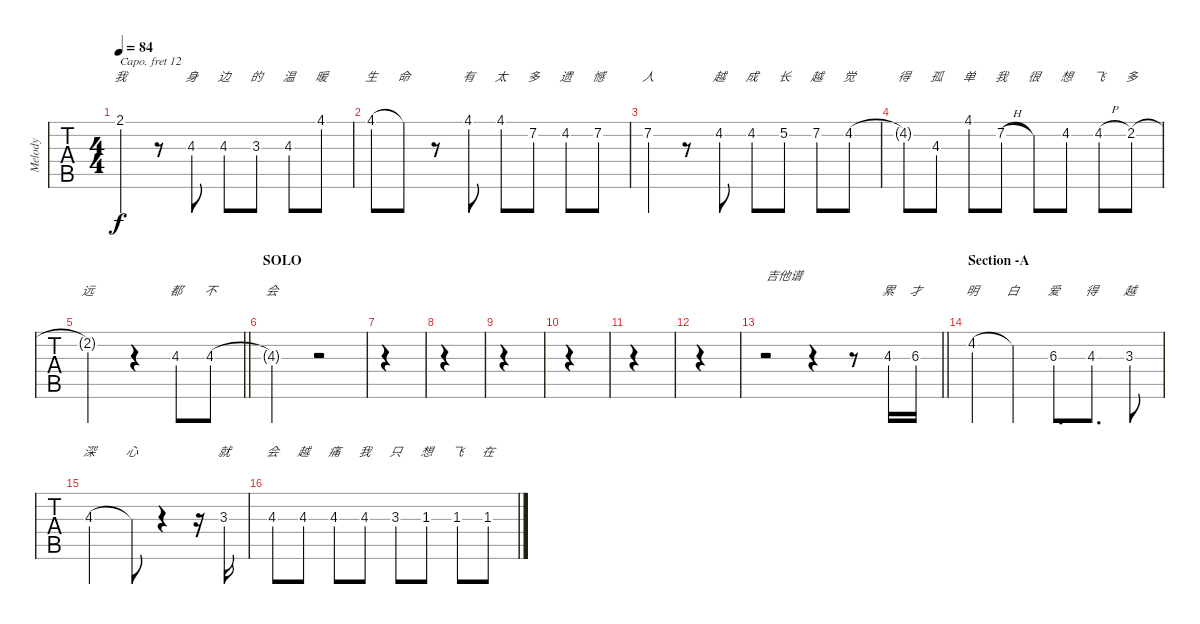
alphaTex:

\track ("Melody" "Melody") {instrument voiceoohs}
\staff {tabs}
\capo 12
\tuning (E4 B3 G3 D3 A2 E2) {hide}
\ts (4 4)
\tempo 84
\clef g2
\ks c
2.1{t}.4{lyrics (0 "我") lyrics (1 "") lyrics (2 "") lyrics (3 "") lyrics (4 "") dy f} r.8 4.3.8{lyrics (0 "身") lyrics (1 "") lyrics (2 "") lyrics (3 "") lyrics (4 "")} 4.3.8{lyrics (0 "边") lyrics (1 "") lyrics (2 "") lyrics (3 "") lyrics (4 "")} 3.3.8{lyrics (0 "的") lyrics (1 "") lyrics (2 "") lyrics (3 "") lyrics (4 "")} 4.3.8{lyrics (0 "温") lyrics (1 "") lyrics (2 "") lyrics (3 "") lyrics (4 "")} 4.1.8{lyrics (0 "暖") lyrics (1 "") lyrics (2 "") lyrics (3 "") lyrics (4 "")} |
4.1.8{lyrics (0 "生") lyrics (1 "") lyrics (2 "") lyrics (3 "") lyrics (4 "")} 4.1{t}.8{lyrics (0 "命") lyrics (1 "") lyrics (2 "") lyrics (3 "") lyrics (4 "")} r.8 4.1.8{lyrics (0 "有") lyrics (1 "") lyrics (2 "") lyrics (3 "") lyrics (4 "")} 4.1.8{lyrics (0 "太") lyrics (1 "") lyrics (2 "") lyrics (3 "") lyrics (4 "")} 7.2.8{lyrics (0 "多") lyrics (1 "") lyrics (2 "") lyrics (3 "") lyrics (4 "")} 4.2.8{lyrics (0 "遗") lyrics (1 "") lyrics (2 "") lyrics (3 "") lyrics (4 "")} 7.2.8{lyrics (0 "憾") lyrics (1 "") lyrics (2 "") lyrics (3 "") lyrics (4 "")} |
7.2.4{lyrics (0 "人") lyrics (1 "") lyrics (2 "") lyrics (3 "") lyrics (4 "")} r.8 4.2.8{lyrics (0 "越") lyrics (1 "") lyrics (2 "") lyrics (3 "") lyrics (4 "")} 4.2.8{lyrics (0 "成") lyrics (1 "") lyrics (2 "") lyrics (3 "") lyrics (4 "")} 5.2.8{lyrics (0 "长") lyrics (1 "") lyrics (2 "") lyrics (3 "") lyrics (4 "")} 7.2.8{lyrics (0 "越") lyrics (1 "") lyrics (2 "") lyrics (3 "") lyrics (4 "")} 4.2.8{lyrics (0 "觉") lyrics (1 "") lyrics (2 "") lyrics (3 "") lyrics (4 "")} |
4.2{t}.8{lyrics (0 "得") lyrics (1 "") lyrics (2 "") lyrics (3 "") lyrics (4 "")} 4.3.8{lyrics (0 "孤") lyrics (1 "") lyrics (2 "") lyrics (3 "") lyrics (4 "")} 4.1.8{lyrics (0 "单") lyrics (1 "") lyrics (2 "") lyrics (3 "") lyrics (4 "")} 7.2{h}.8{lyrics (0 "我") lyrics (1 "") lyrics (2 "") lyrics (3 "") lyrics (4 "")} 7.2{t}.8{lyrics (0 "很") lyrics (1 "") lyrics (2 "") lyrics (3 "") lyrics (4 "")} 4.2.8{lyrics (0 "想") lyrics (1 "") lyrics (2 "") lyrics (3 "") lyrics (4 "")} 4.2{h}.8{lyrics (0 "飞") lyrics (1 "") lyrics (2 "") lyrics (3 "") lyrics (4 "")} 2.2.8{lyrics (0 "多") lyrics (1 "") lyrics (2 "") lyrics (3 "") lyrics (4 "")} |
\barLineRight lightlight
2.2{t}.2{lyrics (0 "远") lyrics (1 "") lyrics (2 "") lyrics (3 "") lyrics (4 "")} r.4 4.3.8{lyrics (0 "都") lyrics (1 "") lyrics (2 "") lyrics (3 "") lyrics (4 "")} 4.3.8{lyrics (0 "不") lyrics (1 "") lyrics (2 "") lyrics (3 "") lyrics (4 "")} |
\section ("" "SOLO")
4.3{t}.2{lyrics (0 "会") lyrics (1 "") lyrics (2 "") lyrics (3 "") lyrics (4 "")} r.2 |
|
|
|
|
|
|
\barLineRight lightlight
r.2{txt "吉他谱"} r.4 r.8 4.3.16{lyrics (0 "累") lyrics (1 "") lyrics (2 "") lyrics (3 "") lyrics (4 "")} 6.3.16{lyrics (0 "才") lyrics (1 "") lyrics (2 "") lyrics (3 "") lyrics (4 "")} |
\section ("" "Section -A")
4.2.4{lyrics (0 "明") lyrics (1 "") lyrics (2 "") lyrics (3 "") lyrics (4 "")} 4.2{t}.4{lyrics (0 "白") lyrics (1 "") lyrics (2 "") lyrics (3 "") lyrics (4 "")} 6.3.8{d lyrics (0 "爱") lyrics (1 "") lyrics (2 "") lyrics (3 "") lyrics (4 "")} 4.3.8{d lyrics (0 "得") lyrics (1 "") lyrics (2 "") lyrics (3 "") lyrics (4 "")} 3.3.8{lyrics (0 "越") lyrics (1 "") lyrics (2 "") lyrics (3 "") lyrics (4 "")} |
4.3.2{lyrics (0 "深") lyrics (1 "") lyrics (2 "") lyrics (3 "") lyrics (4 "")} 4.3{t}.8{lyrics (0 "心") lyrics (1 "") lyrics (2 "") lyrics (3 "") lyrics (4 "")} r.4 r.16 3.3.16{lyrics (0 "就") lyrics (1 "") lyrics (2 "") lyrics (3 "") lyrics (4 "")} |
4.3.8{lyrics (0 "会") lyrics (1 "") lyrics (2 "") lyrics (3 "") lyrics (4 "")} 4.3.8{lyrics (0 "越") lyrics (1 "") lyrics (2 "") lyrics (3 "") lyrics (4 "")} 4.3.8{lyrics (0 "痛") lyrics (1 "") lyrics (2 "") lyrics (3 "") lyrics (4 "")} 4.3.8{lyrics (0 "我") lyrics (1 "") lyrics (2 "") lyrics (3 "") lyrics (4 "")} 3.3.8{lyrics (0 "只") lyrics (1 "") lyrics (2 "") lyrics (3 "") lyrics (4 "")} 1.3.8{lyrics (0 "想") lyrics (1 "") lyrics (2 "") lyrics (3 "") lyrics (4 "")} 1.3.8{lyrics (0 "飞") lyrics (1 "") lyrics (2 "") lyrics (3 "") lyrics (4 "")} 1.3.8{lyrics (0 "在") lyrics (1 "") lyrics (2 "") lyrics (3 "") lyrics (4 "")}
